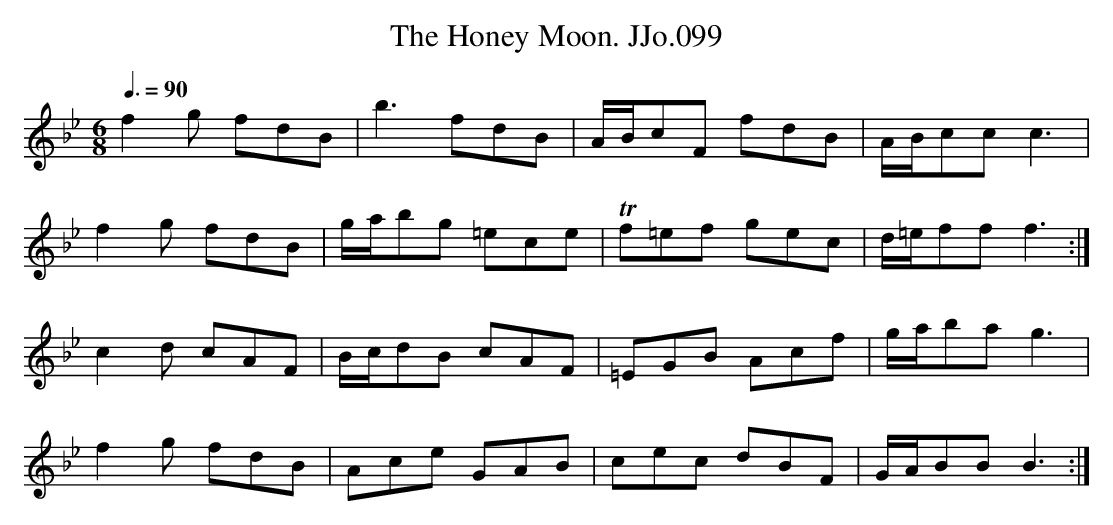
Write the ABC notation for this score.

X:1
T:Honey Moon. JJo.099, The
M:6/8
L:1/8
Q:3/8=90
K:Bb
f2g fdB | b3 fdB | A/B/cF fdB | A/B/cc c3 |
f2g fdB | g/a/bg =ece | Tf=ef gec | d/=e/ff f3 :|
c2d cAF | B/c/dB cAF | =EGB Acf | g/a/ba g3 |
f2g fdB | Ace GAB | cec dBF | G/A/BB B3 :|
